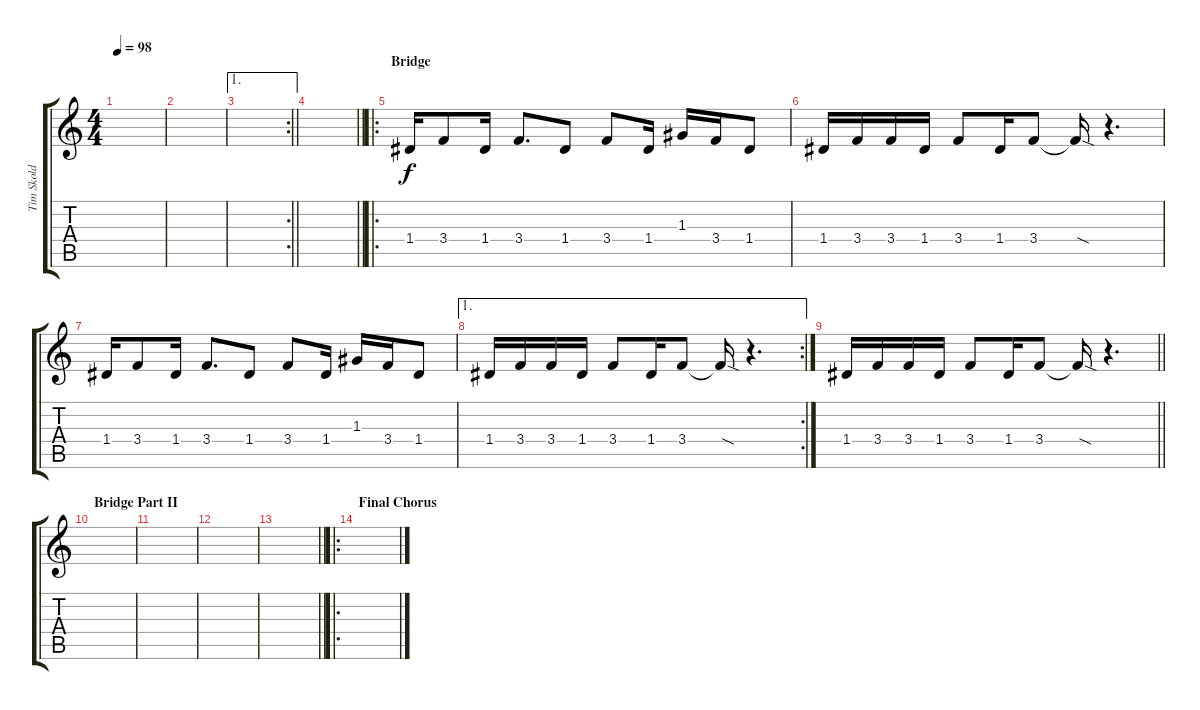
\track ("Tim Skold I" "Tim Skold ") {instrument distortionguitar}
\staff {score tabs}
\tuning (E4 B3 G3 D3 A2 D2) {hide}
\ts (4 4)
\tempo 98
\clef g2
\ks c
|
|
\ae 1
\rc 2
\barLineRight lightlight
|
\barLineRight lightlight
|
\ro
\section ("" "Bridge")
1.4.16 3.4.8 1.4.16 3.4.8{d} 1.4.8 3.4.8 1.4.16 1.3.16 3.4.16 1.4.8 |
1.4.16 3.4.16 3.4.16 1.4.16 3.4.8 1.4.16 3.4.8 3.4{sod t}.16 r.4{d} |
1.4.16 3.4.8 1.4.16 3.4.8{d} 1.4.8 3.4.8 1.4.16 1.3.16 3.4.16 1.4.8 |
\ae 1
\rc 2
1.4.16 3.4.16 3.4.16 1.4.16 3.4.8 1.4.16 3.4.8 3.4{sod t}.16 r.4{d} |
\barLineRight lightlight
1.4.16 3.4.16 3.4.16 1.4.16 3.4.8 1.4.16 3.4.8 3.4{sod t}.16 r.4{d} |
\section ("" "Bridge Part II")
|
|
|
\barLineRight lightlight
|
\ro
\section ("" "Final Chorus")
